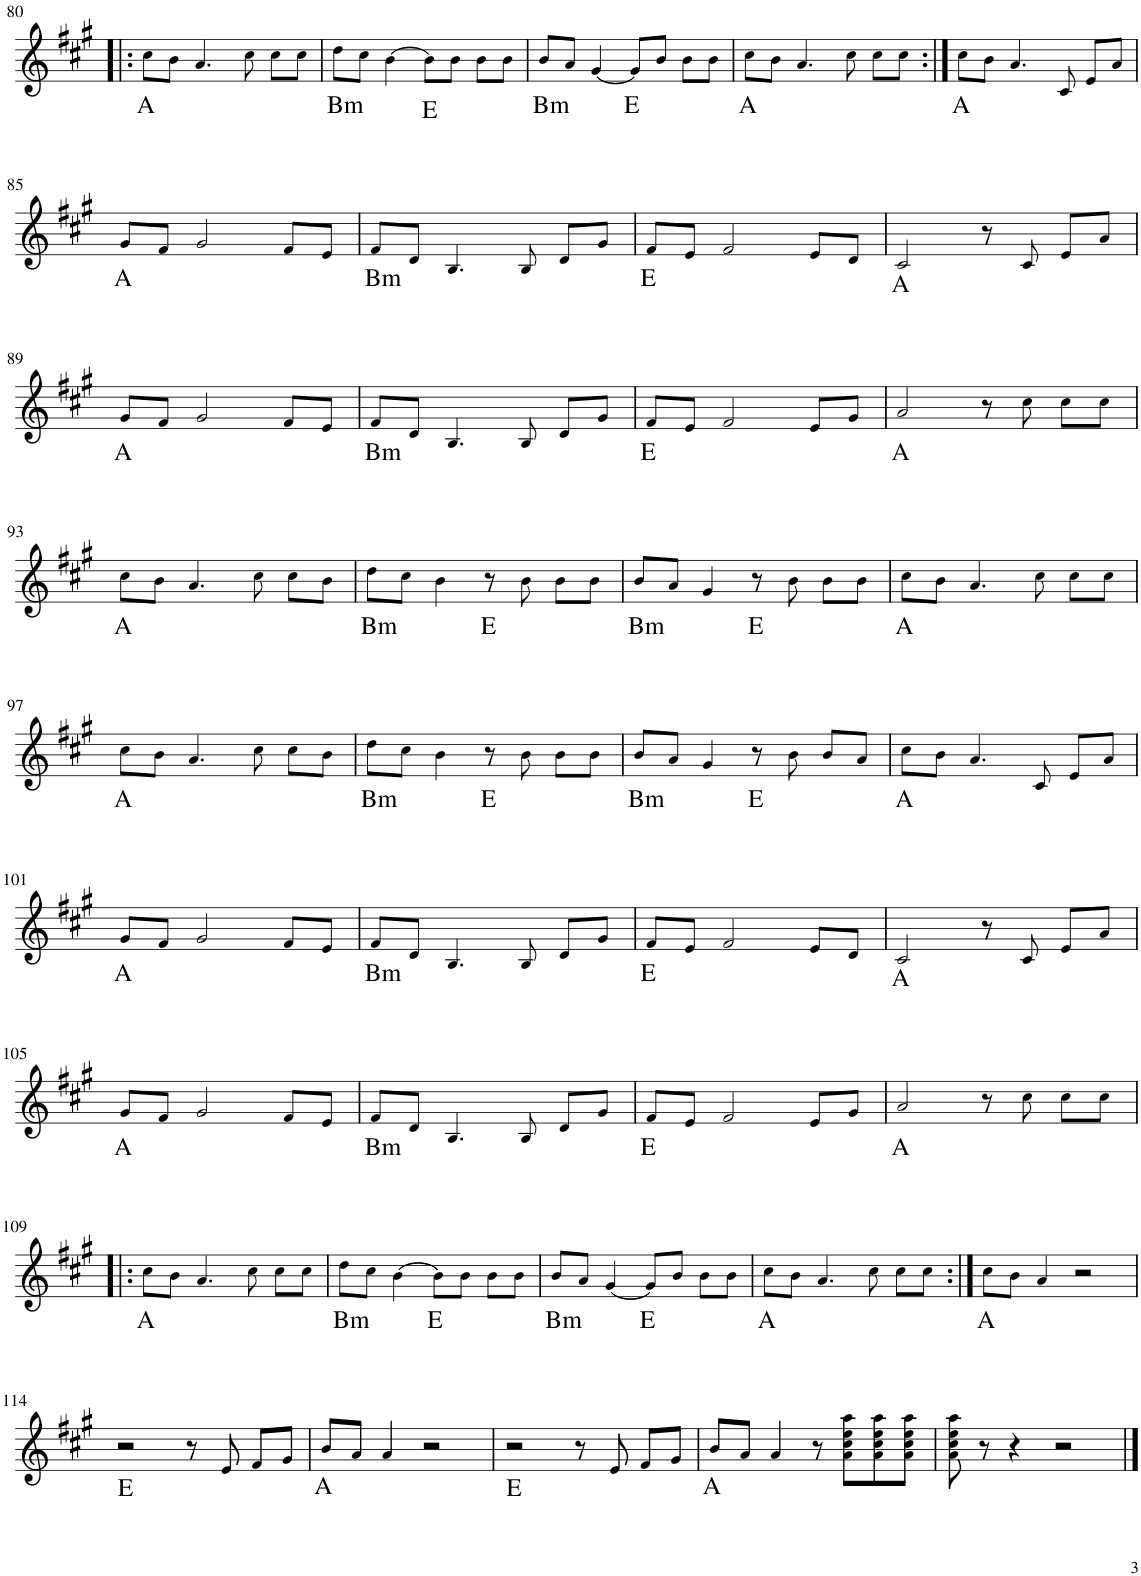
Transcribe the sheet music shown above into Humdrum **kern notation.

**kern	**harte
*part1	*part1
*staff1	*
*I"Piano	*
*I'Pno.	*
!!LO:PB:g=z
*clefG2	*
*k[f#c#g#]	*
*M4/4	*
=80!|:	=80!|:
!	!LO:H:kt=N.C.
8cc#!\L	N
8b!\J	.
4.a!/	.
8cc#!\	.
8cc#!\L	.
8cc#!\J	.
=81	=81
!	!LO:H:kt=m
8dd!\L	B:min
8cc#!\J	.
[4b!\	.
!	!LO:H:kt=N.C.
8b!\L]	N
8b!\J	.
8b!\L	.
8b!\J	.
=82	=82
!	!LO:H:kt=m
8b!/L	B:min
8a!/J	.
[4g#!/	.
!	!LO:H:kt=N.C.
8g#!/L]	N
8b!/J	.
8b!\L	.
8b!\J	.
=83	=83
!	!LO:H:kt=N.C.
8cc#!\L	N
8b!\J	.
4.a!/	.
8cc#!\	.
8cc#!\L	.
8cc#!\J	.
=84:|!	=84:|!
!	!LO:H:kt=N.C.
8cc#!\L	N
8b!\J	.
4.a!/	.
8c#!/	.
8e!/L	.
8a!/J	.
!!LO:LB:g=z
=85	=85
!	!LO:H:kt=N.C.
8g#!/L	N
8f#!/J	.
2g#!/	.
8f#!/L	.
8e!/J	.
=86	=86
!	!LO:H:kt=m
8f#!/L	B:min
8d!/J	.
4.B!/	.
8B!/	.
8d!/L	.
8g#!/J	.
=87	=87
!	!LO:H:kt=N.C.
8f#!/L	N
8e!/J	.
2f#!/	.
8e!/L	.
8d!/J	.
=88	=88
!	!LO:H:kt=N.C.
2c#!/	N
8r	.
8c#!/	.
8e!/L	.
8a!/J	.
!!LO:LB:g=z
=89	=89
!	!LO:H:kt=N.C.
8g#!/L	N
8f#!/J	.
2g#!/	.
8f#!/L	.
8e!/J	.
=90	=90
!	!LO:H:kt=m
8f#!/L	B:min
8d!/J	.
4.B!/	.
8B!/	.
8d!/L	.
8g#!/J	.
=91	=91
!	!LO:H:kt=N.C.
8f#!/L	N
8e!/J	.
2f#!/	.
8e!/L	.
8g#!/J	.
=92	=92
!	!LO:H:kt=N.C.
2a!/	N
8r	.
8cc#!\	.
8cc#!\L	.
8cc#!\J	.
!!LO:LB:g=z
=93	=93
!	!LO:H:kt=N.C.
8cc#!\L	N
8b!\J	.
4.a!/	.
8cc#!\	.
8cc#!\L	.
8b!\J	.
=94	=94
!	!LO:H:kt=m
8dd!\L	B:min
8cc#!\J	.
4b!\	.
!	!LO:H:kt=N.C.
8r	N
8b!\	.
8b!\L	.
8b!\J	.
=95	=95
!	!LO:H:kt=m
8b!/L	B:min
8a!/J	.
4g#!/	.
!	!LO:H:kt=N.C.
8r	N
8b!\	.
8b!\L	.
8b!\J	.
=96	=96
!	!LO:H:kt=N.C.
8cc#!\L	N
8b!\J	.
4.a!/	.
8cc#!\	.
8cc#!\L	.
8cc#!\J	.
!!LO:LB:g=z
=97	=97
!	!LO:H:kt=N.C.
8cc#!\L	N
8b!\J	.
4.a!/	.
8cc#!\	.
8cc#!\L	.
8b!\J	.
=98	=98
!	!LO:H:kt=m
8dd!\L	B:min
8cc#!\J	.
4b!\	.
!	!LO:H:kt=N.C.
8r	N
8b!\	.
8b!\L	.
8b!\J	.
=99	=99
!	!LO:H:kt=m
8b!/L	B:min
8a!/J	.
4g#!/	.
!	!LO:H:kt=N.C.
8r	N
8b!\	.
8b!/L	.
8a!/J	.
=100	=100
!	!LO:H:kt=N.C.
8cc#!\L	N
8b!\J	.
4.a!/	.
8c#!/	.
8e!/L	.
8a!/J	.
!!LO:LB:g=z
=101	=101
!	!LO:H:kt=N.C.
8g#!/L	N
8f#!/J	.
2g#!/	.
8f#!/L	.
8e!/J	.
=102	=102
!	!LO:H:kt=m
8f#!/L	B:min
8d!/J	.
4.B!/	.
8B!/	.
8d!/L	.
8g#!/J	.
=103	=103
!	!LO:H:kt=N.C.
8f#!/L	N
8e!/J	.
2f#!/	.
8e!/L	.
8d!/J	.
=104	=104
!	!LO:H:kt=N.C.
2c#!/	N
8r	.
8c#!/	.
8e!/L	.
8a!/J	.
!!LO:LB:g=z
=105	=105
!	!LO:H:kt=N.C.
8g#!/L	N
8f#!/J	.
2g#!/	.
8f#!/L	.
8e!/J	.
=106	=106
!	!LO:H:kt=m
8f#!/L	B:min
8d!/J	.
4.B!/	.
8B!/	.
8d!/L	.
8g#!/J	.
=107	=107
!	!LO:H:kt=N.C.
8f#!/L	N
8e!/J	.
2f#!/	.
8e!/L	.
8g#!/J	.
=108	=108
!	!LO:H:kt=N.C.
2a!/	N
8r	.
8cc#!\	.
8cc#!\L	.
8cc#!\J	.
!!LO:LB:g=z
=109!|:	=109!|:
!	!LO:H:kt=N.C.
8cc#!\L	N
8b!\J	.
4.a!/	.
8cc#!\	.
8cc#!\L	.
8cc#!\J	.
=110	=110
!	!LO:H:kt=m
8dd!\L	B:min
8cc#!\J	.
[4b!\	.
!	!LO:H:kt=N.C.
8b!\L]	N
8b!\J	.
8b!\L	.
8b!\J	.
=111	=111
!	!LO:H:kt=m
8b!/L	B:min
8a!/J	.
[4g#!/	.
!	!LO:H:kt=N.C.
8g#!/L]	N
8b!/J	.
8b!\L	.
8b!\J	.
=112	=112
!	!LO:H:kt=N.C.
8cc#!\L	N
8b!\J	.
4.a!/	.
8cc#!\	.
8cc#!\L	.
8cc#!\J	.
=113:|!	=113:|!
!	!LO:H:kt=N.C.
8cc#!\L	N
8b!\J	.
4a!/	.
2r	.
!!LO:LB:g=z
=114	=114
2r	E:maj
8r	.
8e!/	.
8f#!/L	.
8g#!/J	.
=115	=115
8b!/L	A:maj
8a!/J	.
4a!/	.
2r	.
=116	=116
2r	E:maj
8r	.
8e!/	.
8f#!/L	.
8g#!/J	.
=117	=117
8b!/L	A:maj
8a!/J	.
4a!/	.
8r	.
8a!\ 8cc#!\ 8ee!\ 8aa!\L	.
8a!\ 8cc#!\ 8ee!\ 8aa!\	.
8a!\ 8cc#!\ 8ee!\ 8aa!\J	.
=118	=118
8a!\ 8cc#!\ 8ee!\ 8aa!\	.
8r	.
4r	.
2r	.
==	==
*-	*-
